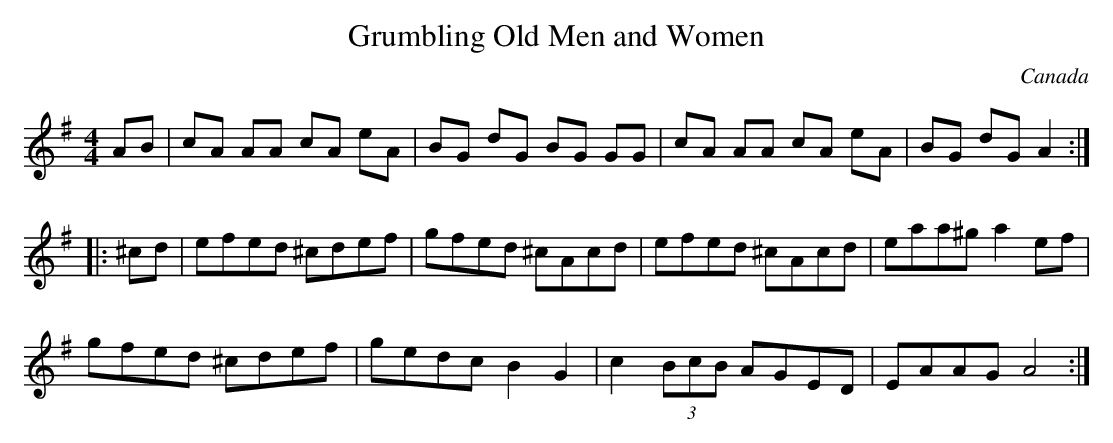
X:1
T:Grumbling Old Men and Women
O:Canada
M:4/4
K:ADor
AB|\
cA AA cA eA|BG dG BG GG|cA AA cA eA|BG dG A2::
^cd|\
efed ^cdef|gfed ^cAcd|efed ^cAcd|eaa^g a2 ef|
gfed ^cdef|gedc B2G2|c2 (3BcB AGED|EAAG A4:|
